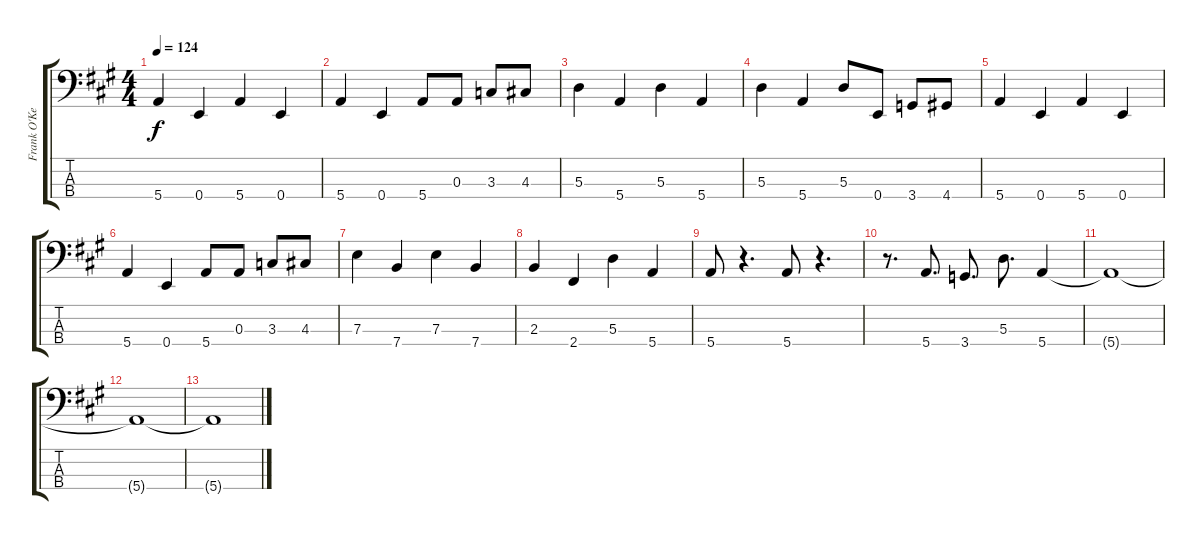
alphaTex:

\track ("Frank O'Keefe Bass" "Frank O'Ke") {instrument electricbassfinger}
\staff {score tabs}
\tuning (G2 D2 A1 E1) {hide}
\ts (4 4)
\tempo 124
\clef f4
\ks a
5.4.4{dy f} 0.4.4 5.4.4 0.4.4 |
5.4.4 0.4.4 5.4.8 0.3.8 3.3.8 4.3.8 |
5.3.4 5.4.4 5.3.4 5.4.4 |
5.3.4 5.4.4 5.3.8 0.4.8 3.4.8 4.4.8 |
5.4.4 0.4.4 5.4.4 0.4.4 |
5.4.4 0.4.4 5.4.8 0.3.8 3.3.8 4.3.8 |
7.3.4 7.4.4 7.3.4 7.4.4 |
2.3.4 2.4.4 5.3.4 5.4.4 |
5.4.8 r.4{d} 5.4.8 r.4{d} |
r.8{d} 5.4.8{d} 3.4.8{d} 5.3.8{d} 5.4.4 |
5.4{t}.1 |
5.4{t}.1 |
5.4{t}.1
